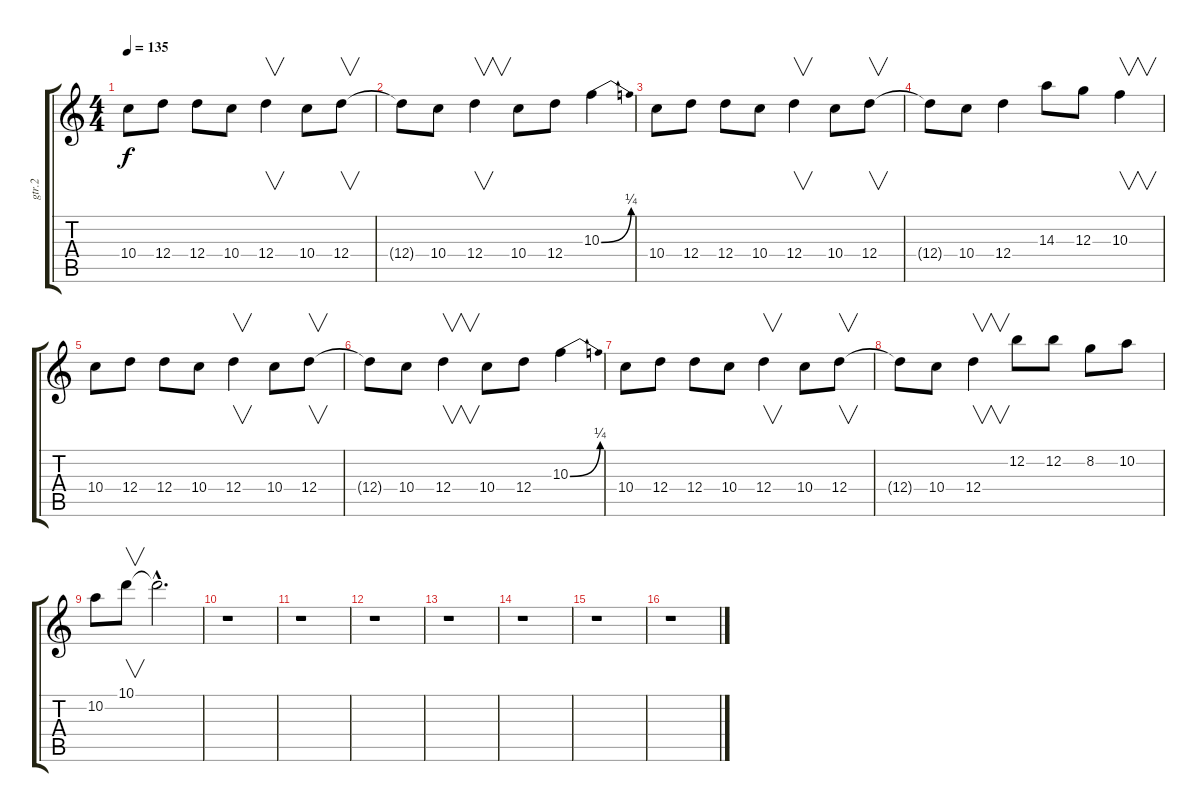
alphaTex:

\track ("gtr.2" "gtr.2") {instrument distortionguitar}
\staff {score tabs}
\tuning (E4 B3 G3 D3 A2 E2) {hide}
\ts (4 4)
\tempo 135
\clef g2
\ks c
10.4.8{dy f} 12.4.8 12.4.8 10.4.8 12.4.4{v} 10.4.8 12.4.8{v} |
12.4{t}.8 10.4.8 12.4.4{v} 10.4.8 12.4.8 10.3{be (bend 0 0 60 1)}.4 |
10.4.8 12.4.8 12.4.8 10.4.8 12.4.4{v} 10.4.8 12.4.8{v} |
12.4{t}.8 10.4.8 12.4.4 14.3.8 12.3.8 10.3.4{v} |
10.4.8 12.4.8 12.4.8 10.4.8 12.4.4{v} 10.4.8 12.4.8{v} |
12.4{t}.8 10.4.8 12.4.4{v} 10.4.8 12.4.8 10.3{be (bend 0 0 60 1)}.4 |
10.4.8 12.4.8 12.4.8 10.4.8 12.4.4{v} 10.4.8 12.4.8{v} |
12.4{t}.8 10.4.8 12.4.4{v} 12.2.8 12.2.8 8.2.8 10.2.8 |
10.2.8 10.1.8{v} 10.1{hac t}.2{d} |
r.1 |
r.1 |
r.1 |
r.1 |
r.1 |
r.1 |
r.1
